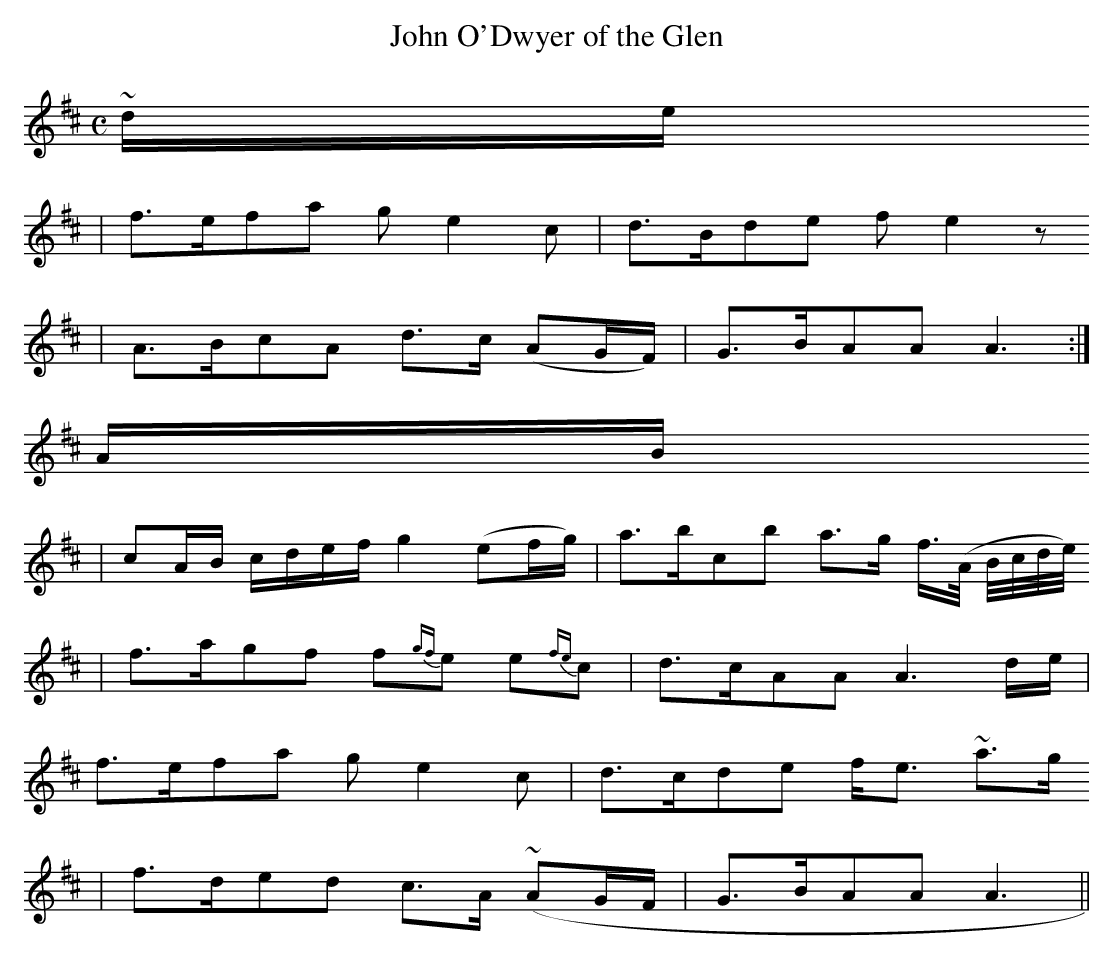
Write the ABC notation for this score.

X:1
T: John O'Dwyer of the Glen
M: C
L: 1/8
W:
K: Amix
~d/2e/2
| f>efa g e2 c | d>Bde f e2z
| A>BcA d>c (AG/2F/2) | G>BAA A3 :|
A/2-B/2
| cA/2B/2 c/2d/2e/2f/2 g2 (ef/2g/2) | a>bcb a>g f3/4(A/4 B/4c/4d/4e/4)
| f>agf f{gf}e  e{fe}c | d>cAA A3 d/2-e/2 |
f>efa g e2 c | d>cde f<e ~a>g
| f>ded c>A (~AG/2F/2 | G>BAA A3 ||
